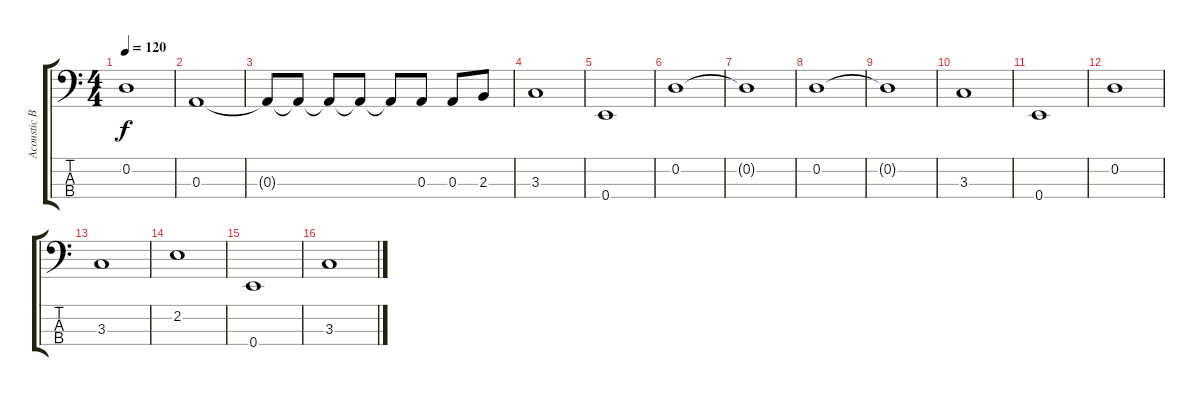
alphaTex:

\track ("Acoustic Bass" "Acoustic B") {instrument acousticbass}
\staff {score tabs}
\tuning (G2 D2 A1 E1) {hide}
\ts (4 4)
\tempo 120
\clef f4
\ks c
0.2{t}.1{dy f} |
0.3.1 |
0.3{t}.8 0.3{t}.8 0.3{t}.8 0.3{t}.8 0.3{t}.8 0.3.8 0.3.8 2.3.8 |
3.3.1 |
0.4.1 |
0.2.1 |
0.2{t}.1 |
0.2.1 |
0.2{t}.1 |
3.3.1 |
0.4.1 |
0.2.1 |
3.3.1 |
2.2.1 |
0.4.1 |
3.3.1
